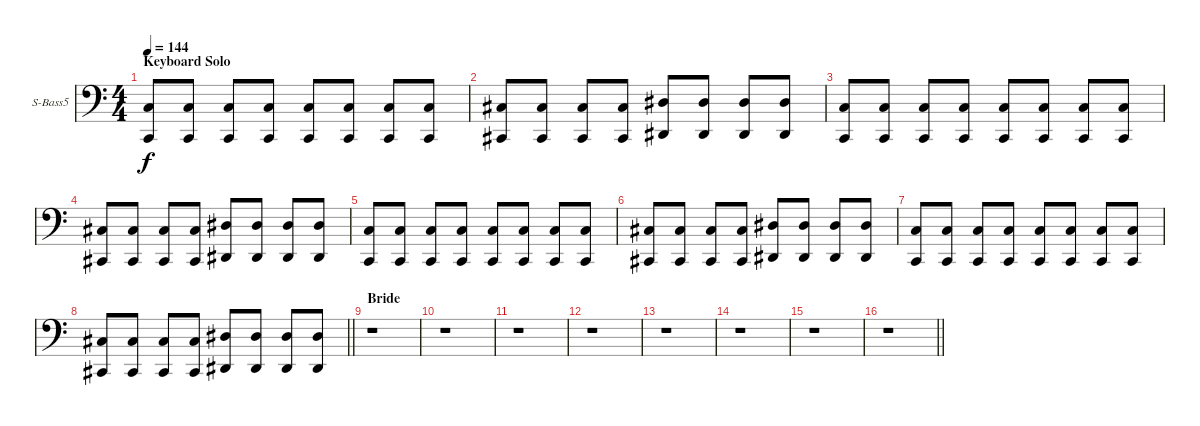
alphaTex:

\bracketExtendMode groupsimilarinstruments
\firstSystemTrackNameOrientation horizontal
\otherSystemsTrackNameOrientation horizontal
\track ("Flake 4" "S-Bass5") {instrument synthbass2}
\staff {score}
\tuning (G2 D2 A1 E1 B0)
\ts (4 4)
\section ("" "Keyboard Solo")
\tempo 144
\clef f4
\ks c
(3.3 1.5).8{dy f} (3.3 1.5).8 (3.3 1.5).8 (3.3 1.5).8 (3.3 1.5).8 (3.3 1.5).8 (3.3 1.5).8 (3.3 1.5).8 |
(4.3 2.5).8 (4.3 2.5).8 (4.3 2.5).8 (4.3 2.5).8 (6.3 4.5).8 (6.3 4.5).8 (6.3 4.5).8 (6.3 4.5).8 |
(3.3 1.5).8 (3.3 1.5).8 (3.3 1.5).8 (3.3 1.5).8 (3.3 1.5).8 (3.3 1.5).8 (3.3 1.5).8 (3.3 1.5).8 |
(4.3 2.5).8 (4.3 2.5).8 (4.3 2.5).8 (4.3 2.5).8 (6.3 4.5).8 (6.3 4.5).8 (6.3 4.5).8 (6.3 4.5).8 |
(3.3 1.5).8 (3.3 1.5).8 (3.3 1.5).8 (3.3 1.5).8 (3.3 1.5).8 (3.3 1.5).8 (3.3 1.5).8 (3.3 1.5).8 |
(4.3 2.5).8 (4.3 2.5).8 (4.3 2.5).8 (4.3 2.5).8 (6.3 4.5).8 (6.3 4.5).8 (6.3 4.5).8 (6.3 4.5).8 |
(3.3 1.5).8 (3.3 1.5).8 (3.3 1.5).8 (3.3 1.5).8 (3.3 1.5).8 (3.3 1.5).8 (3.3 1.5).8 (3.3 1.5).8 |
\barLineRight lightlight
(4.3 2.5).8 (4.3 2.5).8 (4.3 2.5).8 (4.3 2.5).8 (6.3 4.5).8 (6.3 4.5).8 (6.3 4.5).8 (6.3 4.5).8 |
\section ("" "Bride")
r.1 |
r.1 |
r.1 |
r.1 |
r.1 |
r.1 |
r.1 |
\barLineRight lightlight
r.1
